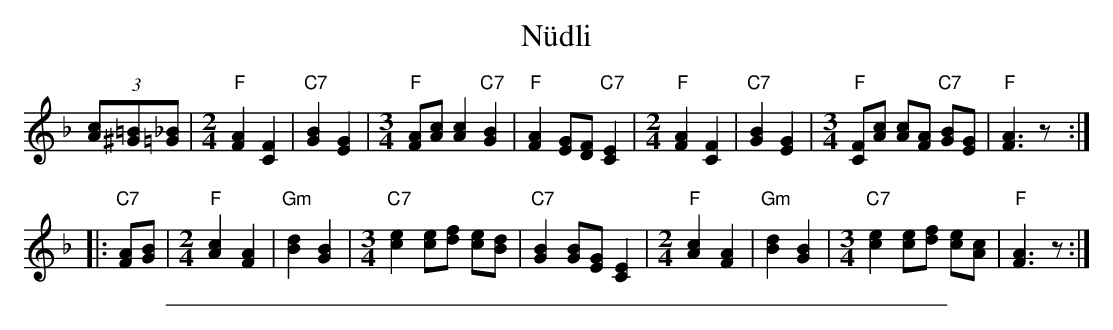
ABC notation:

X:1
T: N\"udli
M: none
K: F
(3[cA][=B^G][_B=G] \
|[M:2/4][L:1/8]"F"[F2A2] [C2F2] | "C7"[G2B2] [E2G2] \
|[M:3/4][L:1/8]"F"[FA][Ac] [A2c2] "C7"[G2B2] | "F"[F2A2] [EG][DF] "C7"[C2E2] \
|[M:2/4][L:1/8]"F"[F2A2] [C2F2] | "C7"[G2B2] [E2G2] \
|[M:3/4][L:1/8]"F"[CF][Ac] [Ac][FA] "C7"[GB][EG] | "F"[F3A3] z :|
|: "C7"[FA][GB] \
|[M:2/4][L:1/8]"F"[A2c2] [F2A2] | "Gm"[B2d2] [G2B2] \
|[M:3/4][L:1/8]"C7"[c2e2] [ce][df] [ce][Bd] | "C7"[G2B2] [GB][EG] [C2E2] \
|[M:2/4][L:1/8]"F"[A2c2] [F2A2] | "Gm"[B2d2] [G2B2] \
|[M:3/4][L:1/8]"C7"[c2e2] [ce][df] [ce][Ac] | "F"[F3A3] z :|
